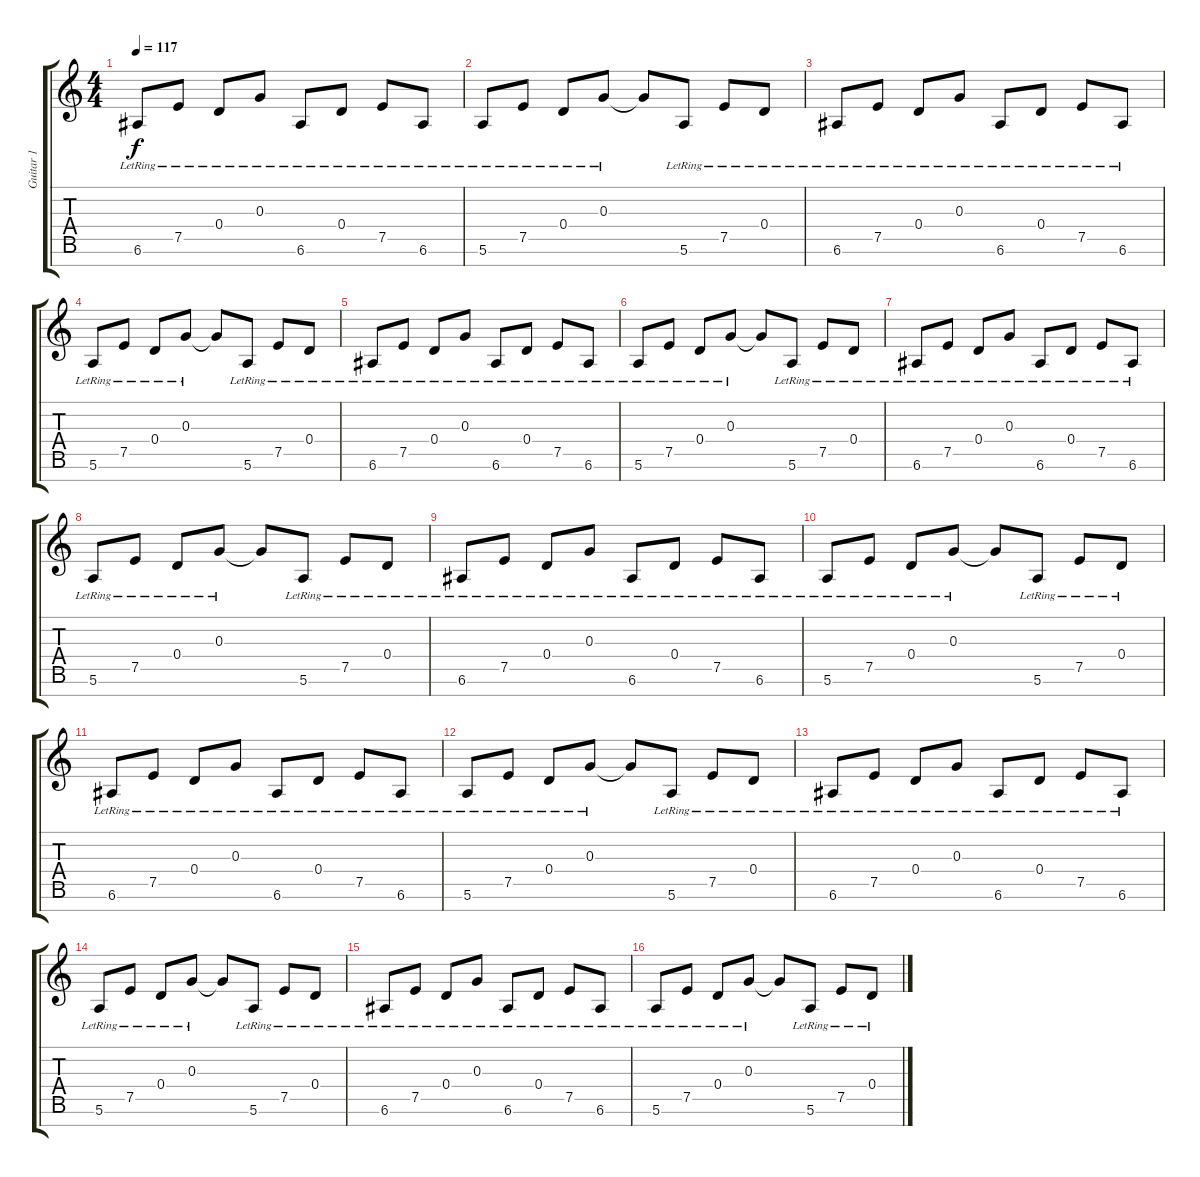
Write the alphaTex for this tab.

\track ("Guitar 1" "Guitar 1") {instrument distortionguitar}
\staff {score tabs}
\tuning (E4 B3 G3 D3 A2 E2 B1) {hide}
\ts (4 4)
\tempo 117
\clef g2
\ks c
6.6{lr}.8{dy f} 7.5{lr}.8 0.4{lr}.8 0.3{lr}.8 6.6{lr}.8 0.4{lr}.8 7.5{lr}.8 6.6{lr}.8 |
5.6{lr}.8 7.5{lr}.8 0.4{lr}.8 0.3{lr}.8 0.3{t}.8 5.6{lr}.8 7.5{lr}.8 0.4{lr}.8 |
6.6{lr}.8 7.5{lr}.8 0.4{lr}.8 0.3{lr}.8 6.6{lr}.8 0.4{lr}.8 7.5{lr}.8 6.6{lr}.8 |
5.6{lr}.8 7.5{lr}.8 0.4{lr}.8 0.3{lr}.8 0.3{t}.8 5.6{lr}.8 7.5{lr}.8 0.4{lr}.8 |
6.6{lr}.8 7.5{lr}.8 0.4{lr}.8 0.3{lr}.8 6.6{lr}.8 0.4{lr}.8 7.5{lr}.8 6.6{lr}.8 |
5.6{lr}.8 7.5{lr}.8 0.4{lr}.8 0.3{lr}.8 0.3{t}.8 5.6{lr}.8 7.5{lr}.8 0.4{lr}.8 |
6.6{lr}.8 7.5{lr}.8 0.4{lr}.8 0.3{lr}.8 6.6{lr}.8 0.4{lr}.8 7.5{lr}.8 6.6{lr}.8 |
5.6{lr}.8 7.5{lr}.8 0.4{lr}.8 0.3{lr}.8 0.3{t}.8 5.6{lr}.8 7.5{lr}.8 0.4{lr}.8 |
6.6{lr}.8 7.5{lr}.8 0.4{lr}.8 0.3{lr}.8 6.6{lr}.8 0.4{lr}.8 7.5{lr}.8 6.6{lr}.8 |
5.6{lr}.8 7.5{lr}.8 0.4{lr}.8 0.3{lr}.8 0.3{t}.8 5.6{lr}.8 7.5{lr}.8 0.4{lr}.8 |
6.6{lr}.8 7.5{lr}.8 0.4{lr}.8 0.3{lr}.8 6.6{lr}.8 0.4{lr}.8 7.5{lr}.8 6.6{lr}.8 |
5.6{lr}.8 7.5{lr}.8 0.4{lr}.8 0.3{lr}.8 0.3{t}.8 5.6{lr}.8 7.5{lr}.8 0.4{lr}.8 |
6.6{lr}.8 7.5{lr}.8 0.4{lr}.8 0.3{lr}.8 6.6{lr}.8 0.4{lr}.8 7.5{lr}.8 6.6{lr}.8 |
5.6{lr}.8 7.5{lr}.8 0.4{lr}.8 0.3{lr}.8 0.3{t}.8 5.6{lr}.8 7.5{lr}.8 0.4{lr}.8 |
6.6{lr}.8 7.5{lr}.8 0.4{lr}.8 0.3{lr}.8 6.6{lr}.8 0.4{lr}.8 7.5{lr}.8 6.6{lr}.8 |
5.6{lr}.8 7.5{lr}.8 0.4{lr}.8 0.3{lr}.8 0.3{t}.8 5.6{lr}.8 7.5{lr}.8 0.4{lr}.8
